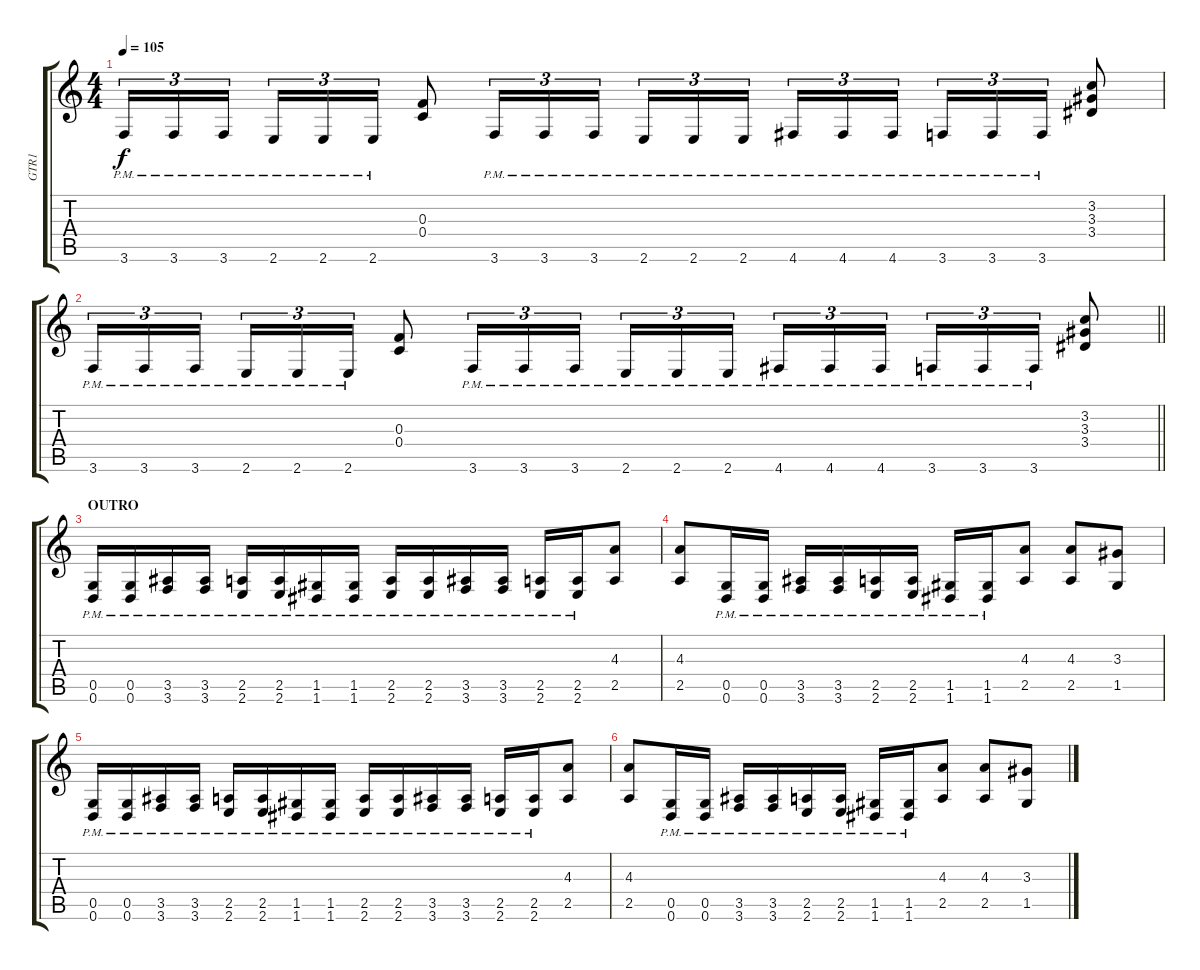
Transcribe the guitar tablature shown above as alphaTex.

\track ("GTR1" "GTR1") {instrument distortionguitar}
\staff {score tabs}
\tuning (D4 A3 F3 C3 G2 D2) {hide}
\ts (4 4)
\tempo 105
\clef g2
\ks c
3.6{pm}.16{tu (3 2) dy f} 3.6{pm}.16{tu (3 2)} 3.6{pm}.16{tu (3 2) beam splitsecondary} 2.6{pm}.16{tu (3 2)} 2.6{pm}.16{tu (3 2)} 2.6{pm}.16{tu (3 2)} (0.3 0.4).8 3.6{pm}.16{tu (3 2)} 3.6{pm}.16{tu (3 2)} 3.6{pm}.16{tu (3 2)} 2.6{pm}.16{tu (3 2)} 2.6{pm}.16{tu (3 2)} 2.6{pm}.16{tu (3 2) beam splitsecondary} 4.6{pm}.16{tu (3 2)} 4.6{pm}.16{tu (3 2)} 4.6{pm}.16{tu (3 2)} 3.6{pm}.16{tu (3 2)} 3.6{pm}.16{tu (3 2)} 3.6{pm}.16{tu (3 2)} (3.2 3.3 3.4).8 |
\barLineRight lightlight
3.6{pm}.16{tu (3 2)} 3.6{pm}.16{tu (3 2)} 3.6{pm}.16{tu (3 2) beam splitsecondary} 2.6{pm}.16{tu (3 2)} 2.6{pm}.16{tu (3 2)} 2.6{pm}.16{tu (3 2)} (0.3 0.4).8 3.6{pm}.16{tu (3 2)} 3.6{pm}.16{tu (3 2)} 3.6{pm}.16{tu (3 2)} 2.6{pm}.16{tu (3 2)} 2.6{pm}.16{tu (3 2)} 2.6{pm}.16{tu (3 2) beam splitsecondary} 4.6{pm}.16{tu (3 2)} 4.6{pm}.16{tu (3 2)} 4.6{pm}.16{tu (3 2)} 3.6{pm}.16{tu (3 2)} 3.6{pm}.16{tu (3 2)} 3.6{pm}.16{tu (3 2)} (3.2 3.3 3.4).8 |
\section ("" "OUTRO")
(0.5{pm} 0.6{pm}).16 (0.5{pm} 0.6{pm}).16 (3.5{pm} 3.6{pm}).16 (3.5{pm} 3.6{pm}).16 (2.5{pm} 2.6{pm}).16 (2.5{pm} 2.6{pm}).16 (1.5{pm} 1.6{pm}).16 (1.5{pm} 1.6{pm}).16 (2.5{pm} 2.6{pm}).16 (2.5{pm} 2.6{pm}).16 (3.5{pm} 3.6{pm}).16 (3.5{pm} 3.6{pm}).16 (2.5{pm} 2.6{pm}).16 (2.5{pm} 2.6{pm}).16 (4.3 2.5).8 |
(4.3 2.5).8 (0.5{pm} 0.6{pm}).16 (0.5{pm} 0.6{pm}).16 (3.5{pm} 3.6{pm}).16 (3.5{pm} 3.6{pm}).16 (2.5{pm} 2.6{pm}).16 (2.5{pm} 2.6{pm}).16 (1.5{pm} 1.6{pm}).16 (1.5{pm} 1.6{pm}).16 (4.3 2.5).8 (4.3 2.5).8 (3.3 1.5).8 |
(0.5{pm} 0.6{pm}).16 (0.5{pm} 0.6{pm}).16 (3.5{pm} 3.6{pm}).16 (3.5{pm} 3.6{pm}).16 (2.5{pm} 2.6{pm}).16 (2.5{pm} 2.6{pm}).16 (1.5{pm} 1.6{pm}).16 (1.5{pm} 1.6{pm}).16 (2.5{pm} 2.6{pm}).16 (2.5{pm} 2.6{pm}).16 (3.5{pm} 3.6{pm}).16 (3.5{pm} 3.6{pm}).16 (2.5{pm} 2.6{pm}).16 (2.5{pm} 2.6{pm}).16 (4.3 2.5).8 |
(4.3 2.5).8 (0.5{pm} 0.6{pm}).16 (0.5{pm} 0.6{pm}).16 (3.5{pm} 3.6{pm}).16 (3.5{pm} 3.6{pm}).16 (2.5{pm} 2.6{pm}).16 (2.5{pm} 2.6{pm}).16 (1.5{pm} 1.6{pm}).16 (1.5{pm} 1.6{pm}).16 (4.3 2.5).8 (4.3 2.5).8 (3.3 1.5).8
